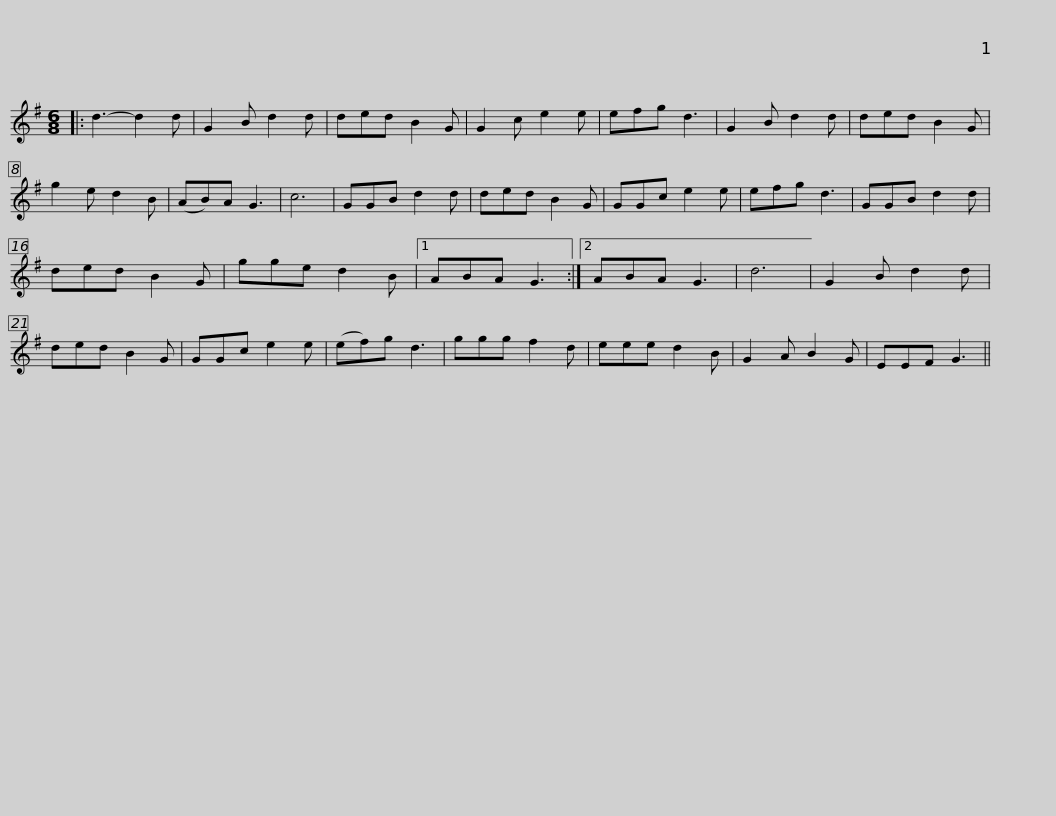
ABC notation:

X:1
L:1/8
M:6/8
I:linebreak $
K:G
V:1 treble
V:1
|: d3- d2 d | G2 B d2 d | ded B2 G | G2 c e2 e | efg d3 | %5
 G2 B d2 d | ded B2 G | g2 e d2 B | (AB)A G3 | c6 |$ %10
 GGB d2 d | ded B2 G | GGc e2 e | efg d3 | GGB d2 d | %15
 ded B2 G | gge d2 B |1 ABA G3 :|2 ABA G3 |$ d6 | %20
 G2 B d2 d | ded B2 G | GGc e2 e | (ef)g d3 | ggg f2 d | %25
 eee d2 B | G2 A B2 G | EEF G3 || %28
